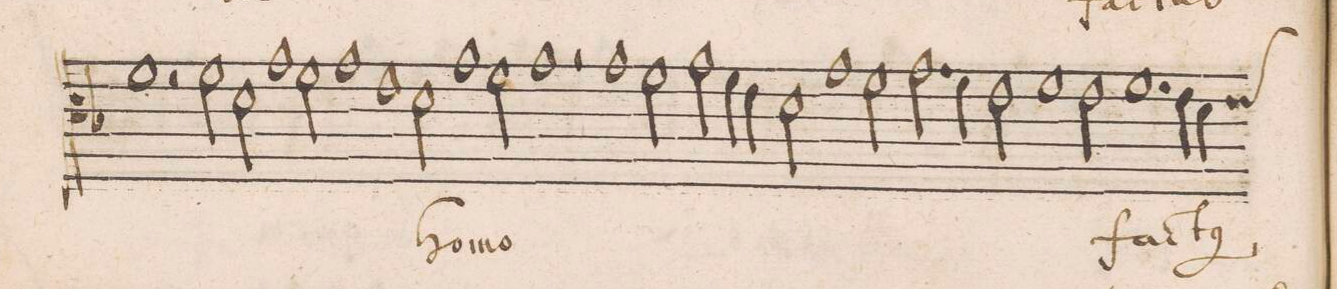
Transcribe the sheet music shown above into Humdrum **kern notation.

**kern	**text
*I"CANTVS	*
*clefC4	*
*k[b-]	*
*met(C|)	*
*M2/1	*
1f	.
2rf	.
2f\	.
=107-	=107-
2d\	.
1g	.
2f\	.
=108-	=108-
1g	.
1e	.
=109-	=109-
2d\	ho-
1g	.
2f\	-mo
=110-	=110-
1g	.
2rg	.
1g\	.
=111-	=111-
2f\	.
2g\	.
4f\	.
4e\	.
=112-	=112-
2d\	.
1g	.
2f\	.
=113-	=113-
2.g\	.
4f\	.
2e\	.
1f\	.
=114-	=114-
2e\	.
1.f	fac-
=115-	=115-
4e\	-t(us)
4d\	.
*custos:e	*
*-	*-
